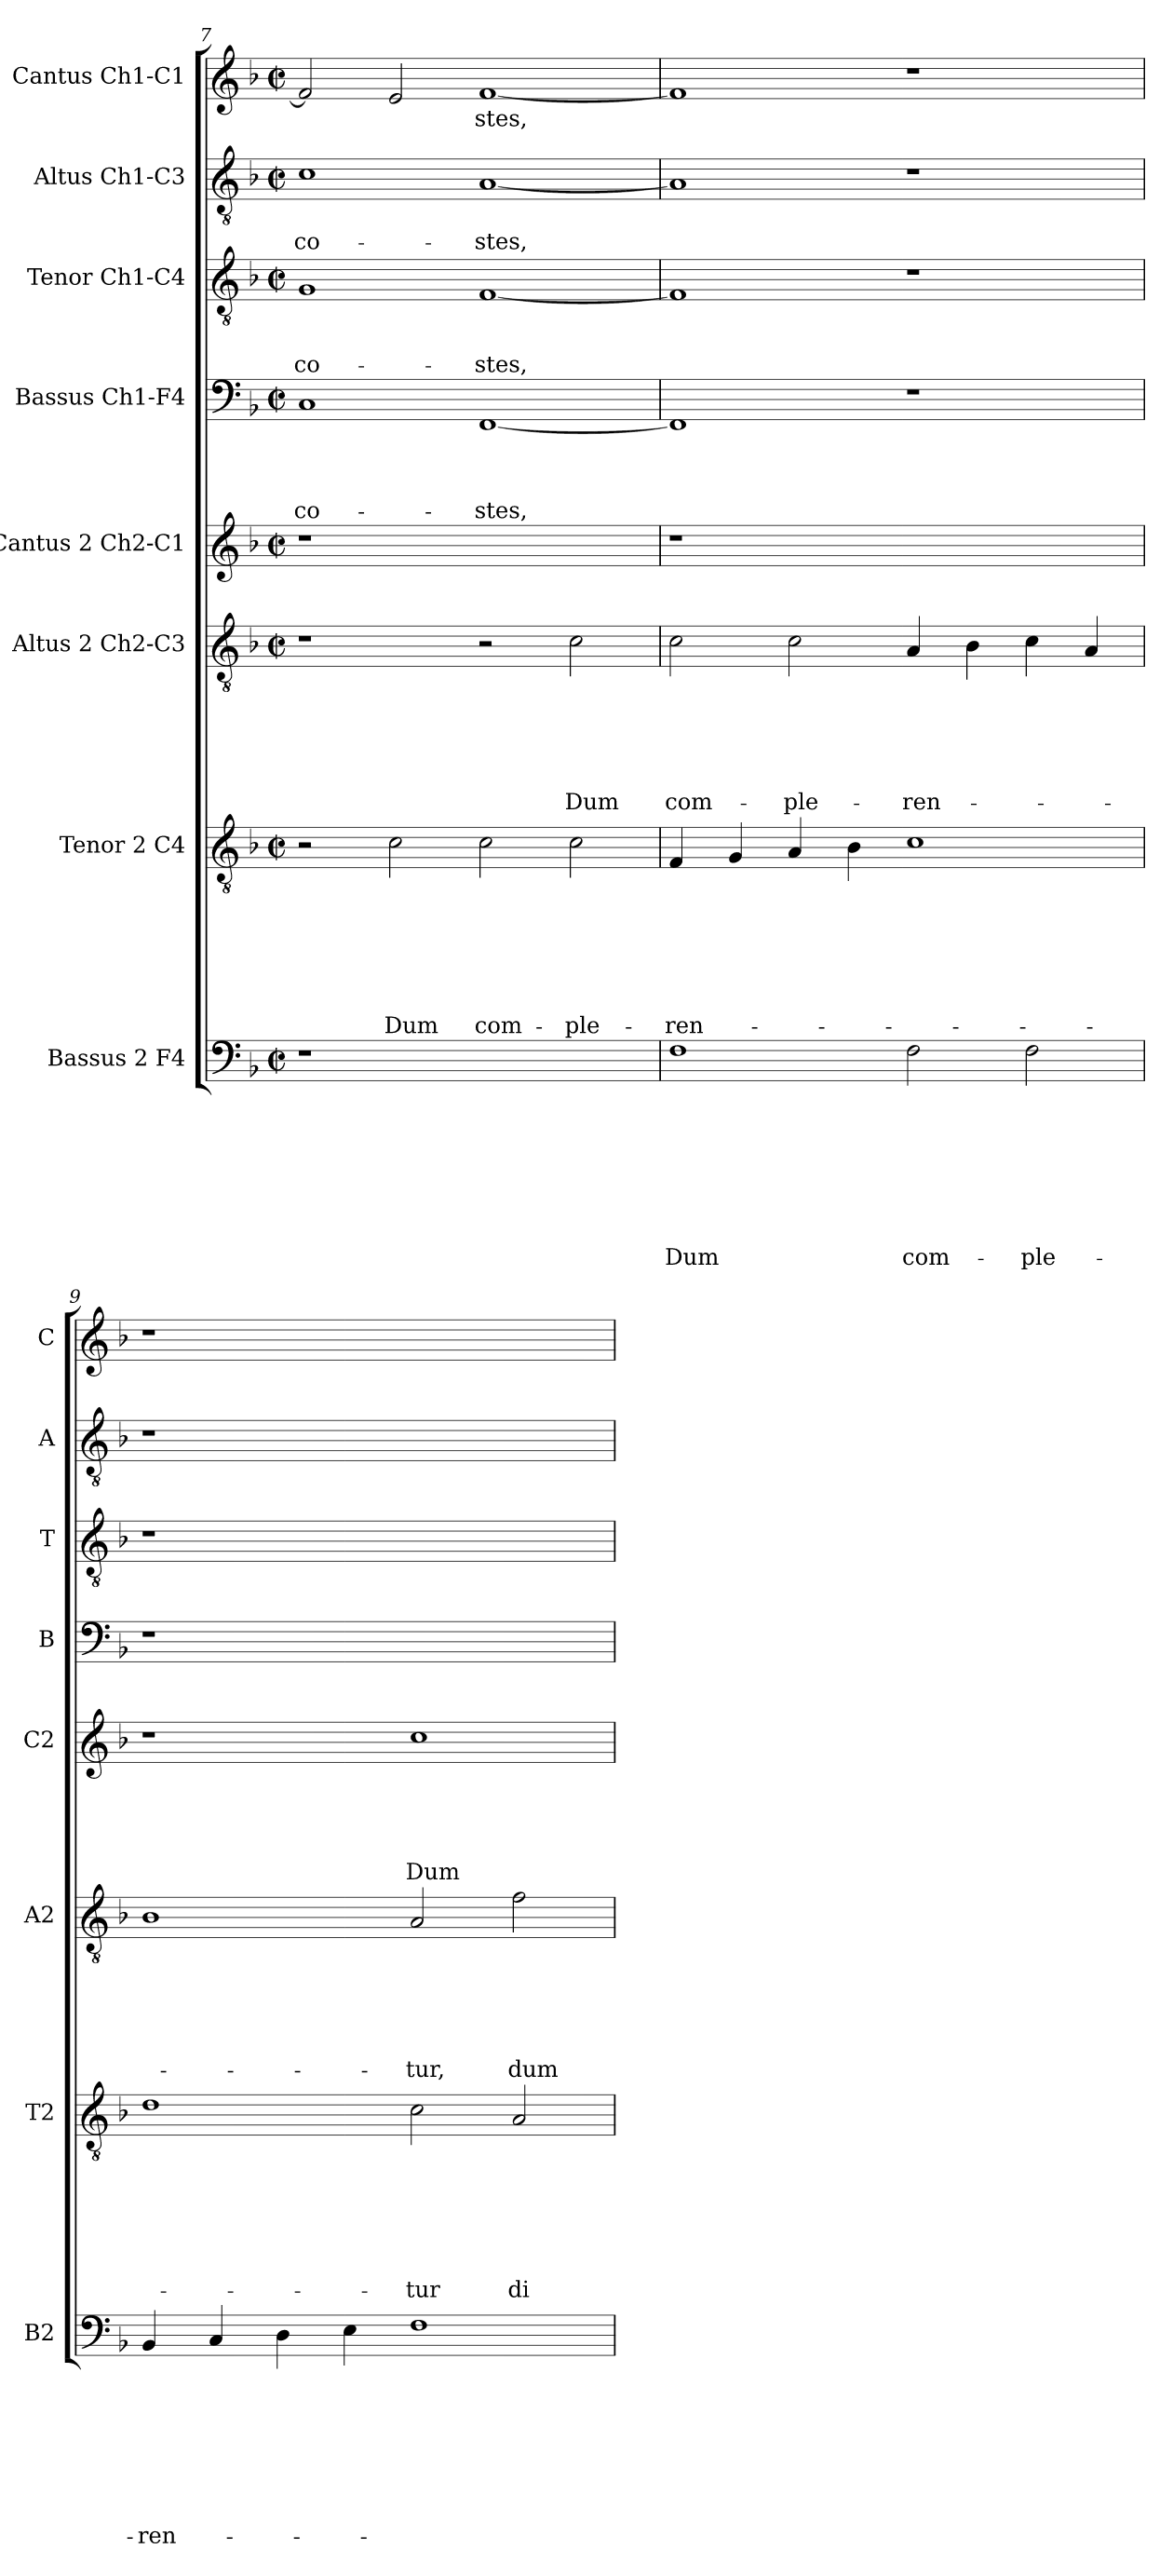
**kern	**text	**text	**text	**text	**text	**text	**text	**text	**kern	**text	**text	**text	**text	**text	**text	**text	**kern	**text	**text	**text	**text	**text	**text	**kern	**text	**text	**text	**text	**text	**kern	**text	**text	**text	**text	**kern	**text	**text	**text	**kern	**text	**text	**kern	**text
*part8	*part8	*part8	*part8	*part8	*part8	*part8	*part8	*part8	*part7	*part7	*part7	*part7	*part7	*part7	*part7	*part7	*part6	*part6	*part6	*part6	*part6	*part6	*part6	*part5	*part5	*part5	*part5	*part5	*part5	*part4	*part4	*part4	*part4	*part4	*part3	*part3	*part3	*part3	*part2	*part2	*part2	*part1	*part1
*staff8	*staff8	*staff8	*staff8	*staff8	*staff8	*staff8	*staff8	*staff8	*staff7	*staff7	*staff7	*staff7	*staff7	*staff7	*staff7	*staff7	*staff6	*staff6	*staff6	*staff6	*staff6	*staff6	*staff6	*staff5	*staff5	*staff5	*staff5	*staff5	*staff5	*staff4	*staff4	*staff4	*staff4	*staff4	*staff3	*staff3	*staff3	*staff3	*staff2	*staff2	*staff2	*staff1	*staff1
*I"Bassus 2 F4	*	*	*	*	*	*	*	*	*I"Tenor 2 C4	*	*	*	*	*	*	*	*I"Altus 2 Ch2-C3	*	*	*	*	*	*	*I"Cantus 2 Ch2-C1	*	*	*	*	*	*I"Bassus  Ch1-F4	*	*	*	*	*I"Tenor Ch1-C4	*	*	*	*I"Altus  Ch1-C3	*	*	*I"Cantus Ch1-C1	*
*I'B2	*	*	*	*	*	*	*	*	*I'T2	*	*	*	*	*	*	*	*I'A2	*	*	*	*	*	*	*I'C2	*	*	*	*	*	*I'B	*	*	*	*	*I'T	*	*	*	*I'A	*	*	*I'C	*
*clefF4	*	*	*	*	*	*	*	*	*clefGv2	*	*	*	*	*	*	*	*clefGv2	*	*	*	*	*	*	*clefG2	*	*	*	*	*	*clefF4	*	*	*	*	*clefGv2	*	*	*	*clefGv2	*	*	*clefG2	*
*k[b-]	*	*	*	*	*	*	*	*	*k[b-]	*	*	*	*	*	*	*	*k[b-]	*	*	*	*	*	*	*k[b-]	*	*	*	*	*	*k[b-]	*	*	*	*	*k[b-]	*	*	*	*k[b-]	*	*	*k[b-]	*
*F:	*	*	*	*	*	*	*	*	*F:	*	*	*	*	*	*	*	*F:	*	*	*	*	*	*	*F:	*	*	*	*	*	*F:	*	*	*	*	*F:	*	*	*	*F:	*	*	*F:	*
*M2/2	*	*	*	*	*	*	*	*	*M2/2	*	*	*	*	*	*	*	*M2/2	*	*	*	*	*	*	*M2/2	*	*	*	*	*	*M2/2	*	*	*	*	*M2/2	*	*	*	*M2/2	*	*	*M2/2	*
*met(c|)	*	*	*	*	*	*	*	*	*met(c|)	*	*	*	*	*	*	*	*met(c|)	*	*	*	*	*	*	*met(c|)	*	*	*	*	*	*met(c|)	*	*	*	*	*met(c|)	*	*	*	*met(c|)	*	*	*met(c|)	*
=7	=7	=7	=7	=7	=7	=7	=7	=7	=7	=7	=7	=7	=7	=7	=7	=7	=7	=7	=7	=7	=7	=7	=7	=7	=7	=7	=7	=7	=7	=7	=7	=7	=7	=7	=7	=7	=7	=7	=7	=7	=7	=7	=7
!	!	!	!	!	!	!	!	!	!	!	!	!	!	!	!	!	!	!	!	!	!	!	!	!	!	!	!	!	!	!	!	!	!	!LO:LY:b	!	!	!	!LO:LY:b	!	!	!LO:LY:b	!	!
1r	.	.	.	.	.	.	.	.	2r	.	.	.	.	.	.	.	1r	.	.	.	.	.	.	1r	.	.	.	.	.	1C	.	.	.	-co-	1G	.	.	-co-	1c	.	-co-	2f/]	.
!	!	!	!	!	!	!	!	!	!	!	!	!	!	!	!	!LO:LY:b	!	!	!	!	!	!	!	!	!	!	!	!	!	!	!	!	!	!	!	!	!	!	!	!	!	!	!
.	.	.	.	.	.	.	.	.	2c\	.	.	.	.	.	.	Dum	.	.	.	.	.	.	.	.	.	.	.	.	.	.	.	.	.	.	.	.	.	.	.	.	.	2e/	.
!	!	!	!	!	!	!	!	!	!	!	!	!	!	!	!	!LO:LY:b	!	!	!	!	!	!	!	!	!	!	!	!	!	!	!	!	!	!LO:LY:b	!	!	!	!LO:LY:b	!	!	!LO:LY:b	!	!LO:LY:b
1ryy	.	.	.	.	.	.	.	.	2c\	.	.	.	.	.	.	com-	2r	.	.	.	.	.	.	1ryy	.	.	.	.	.	[1FF	.	.	.	-stes,	[1F	.	.	-stes,	[1A	.	-stes,	[1f	-stes,
!	!	!	!	!	!	!	!	!	!	!	!	!	!	!	!	!LO:LY:b	!	!	!	!	!	!	!LO:LY:b	!	!	!	!	!	!	!	!	!	!	!	!	!	!	!	!	!	!	!	!
.	.	.	.	.	.	.	.	.	2c\	.	.	.	.	.	.	-ple-	2c\	.	.	.	.	.	Dum	.	.	.	.	.	.	.	.	.	.	.	.	.	.	.	.	.	.	.	.
=8	=8	=8	=8	=8	=8	=8	=8	=8	=8	=8	=8	=8	=8	=8	=8	=8	=8	=8	=8	=8	=8	=8	=8	=8	=8	=8	=8	=8	=8	=8	=8	=8	=8	=8	=8	=8	=8	=8	=8	=8	=8	=8	=8
!	!	!	!	!	!	!	!	!LO:LY:b	!	!	!	!	!	!	!	!LO:LY:b	!	!	!	!	!	!	!LO:LY:b	!	!	!	!	!	!	!	!	!	!	!	!	!	!	!	!	!	!	!	!
1F	.	.	.	.	.	.	.	Dum	4F/	.	.	.	.	.	.	-ren-	2c\	.	.	.	.	.	com-	1r	.	.	.	.	.	1FF]	.	.	.	.	1F]	.	.	.	1A]	.	.	1f]	.
.	.	.	.	.	.	.	.	.	4G/	.	.	.	.	.	.	.	.	.	.	.	.	.	.	.	.	.	.	.	.	.	.	.	.	.	.	.	.	.	.	.	.	.	.
!	!	!	!	!	!	!	!	!	!	!	!	!	!	!	!	!	!	!	!	!	!	!	!LO:LY:b	!	!	!	!	!	!	!	!	!	!	!	!	!	!	!	!	!	!	!	!
.	.	.	.	.	.	.	.	.	4A/	.	.	.	.	.	.	.	2c\	.	.	.	.	.	-ple-	.	.	.	.	.	.	.	.	.	.	.	.	.	.	.	.	.	.	.	.
.	.	.	.	.	.	.	.	.	4B-\	.	.	.	.	.	.	.	.	.	.	.	.	.	.	.	.	.	.	.	.	.	.	.	.	.	.	.	.	.	.	.	.	.	.
!	!	!	!	!	!	!	!	!LO:LY:b	!	!	!	!	!	!	!	!	!	!	!	!	!	!	!LO:LY:b	!	!	!	!	!	!	!	!	!	!	!	!	!	!	!	!	!	!	!	!
2F\	.	.	.	.	.	.	.	com-	1c	.	.	.	.	.	.	.	4A/	.	.	.	.	.	-ren-	1ryy	.	.	.	.	.	1r	.	.	.	.	1r	.	.	.	1r	.	.	1r	.
.	.	.	.	.	.	.	.	.	.	.	.	.	.	.	.	.	4B-\	.	.	.	.	.	.	.	.	.	.	.	.	.	.	.	.	.	.	.	.	.	.	.	.	.	.
!	!	!	!	!	!	!	!	!LO:LY:b	!	!	!	!	!	!	!	!	!	!	!	!	!	!	!	!	!	!	!	!	!	!	!	!	!	!	!	!	!	!	!	!	!	!	!
2F\	.	.	.	.	.	.	.	-ple-	.	.	.	.	.	.	.	.	4c\	.	.	.	.	.	.	.	.	.	.	.	.	.	.	.	.	.	.	.	.	.	.	.	.	.	.
.	.	.	.	.	.	.	.	.	.	.	.	.	.	.	.	.	4A/	.	.	.	.	.	.	.	.	.	.	.	.	.	.	.	.	.	.	.	.	.	.	.	.	.	.
=9	=9	=9	=9	=9	=9	=9	=9	=9	=9	=9	=9	=9	=9	=9	=9	=9	=9	=9	=9	=9	=9	=9	=9	=9	=9	=9	=9	=9	=9	=9	=9	=9	=9	=9	=9	=9	=9	=9	=9	=9	=9	=9	=9
!	!	!	!	!	!	!	!	!LO:LY:b	!	!	!	!	!	!	!	!	!	!	!	!	!	!	!	!	!	!	!	!	!	!	!	!	!	!	!	!	!	!	!	!	!	!	!
4BB-/	.	.	.	.	.	.	.	-ren-	1d	.	.	.	.	.	.	.	1B-	.	.	.	.	.	.	1r	.	.	.	.	.	1r	.	.	.	.	1r	.	.	.	1r	.	.	1r	.
4C/	.	.	.	.	.	.	.	.	.	.	.	.	.	.	.	.	.	.	.	.	.	.	.	.	.	.	.	.	.	.	.	.	.	.	.	.	.	.	.	.	.	.	.
4D\	.	.	.	.	.	.	.	.	.	.	.	.	.	.	.	.	.	.	.	.	.	.	.	.	.	.	.	.	.	.	.	.	.	.	.	.	.	.	.	.	.	.	.
4E\	.	.	.	.	.	.	.	.	.	.	.	.	.	.	.	.	.	.	.	.	.	.	.	.	.	.	.	.	.	.	.	.	.	.	.	.	.	.	.	.	.	.	.
!	!	!	!	!	!	!	!	!	!	!	!	!	!	!	!	!LO:LY:b	!	!	!	!	!	!	!LO:LY:b	!	!	!	!	!	!LO:LY:b	!	!	!	!	!	!	!	!	!	!	!	!	!	!
1F	.	.	.	.	.	.	.	.	2c\	.	.	.	.	.	.	-tur	2A/	.	.	.	.	.	-tur,	1cc	.	.	.	.	Dum	1ryy	.	.	.	.	1ryy	.	.	.	1ryy	.	.	1ryy	.
!	!	!	!	!	!	!	!	!	!	!	!	!	!	!	!	!LO:LY:b	!	!	!	!	!	!	!LO:LY:b	!	!	!	!	!	!	!	!	!	!	!	!	!	!	!	!	!	!	!	!
.	.	.	.	.	.	.	.	.	2A/	.	.	.	.	.	.	di-	2f\	.	.	.	.	.	dum	.	.	.	.	.	.	.	.	.	.	.	.	.	.	.	.	.	.	.	.
=	=	=	=	=	=	=	=	=	=	=	=	=	=	=	=	=	=	=	=	=	=	=	=	=	=	=	=	=	=	=	=	=	=	=	=	=	=	=	=	=	=	=	=
*-	*-	*-	*-	*-	*-	*-	*-	*-	*-	*-	*-	*-	*-	*-	*-	*-	*-	*-	*-	*-	*-	*-	*-	*-	*-	*-	*-	*-	*-	*-	*-	*-	*-	*-	*-	*-	*-	*-	*-	*-	*-	*-	*-
